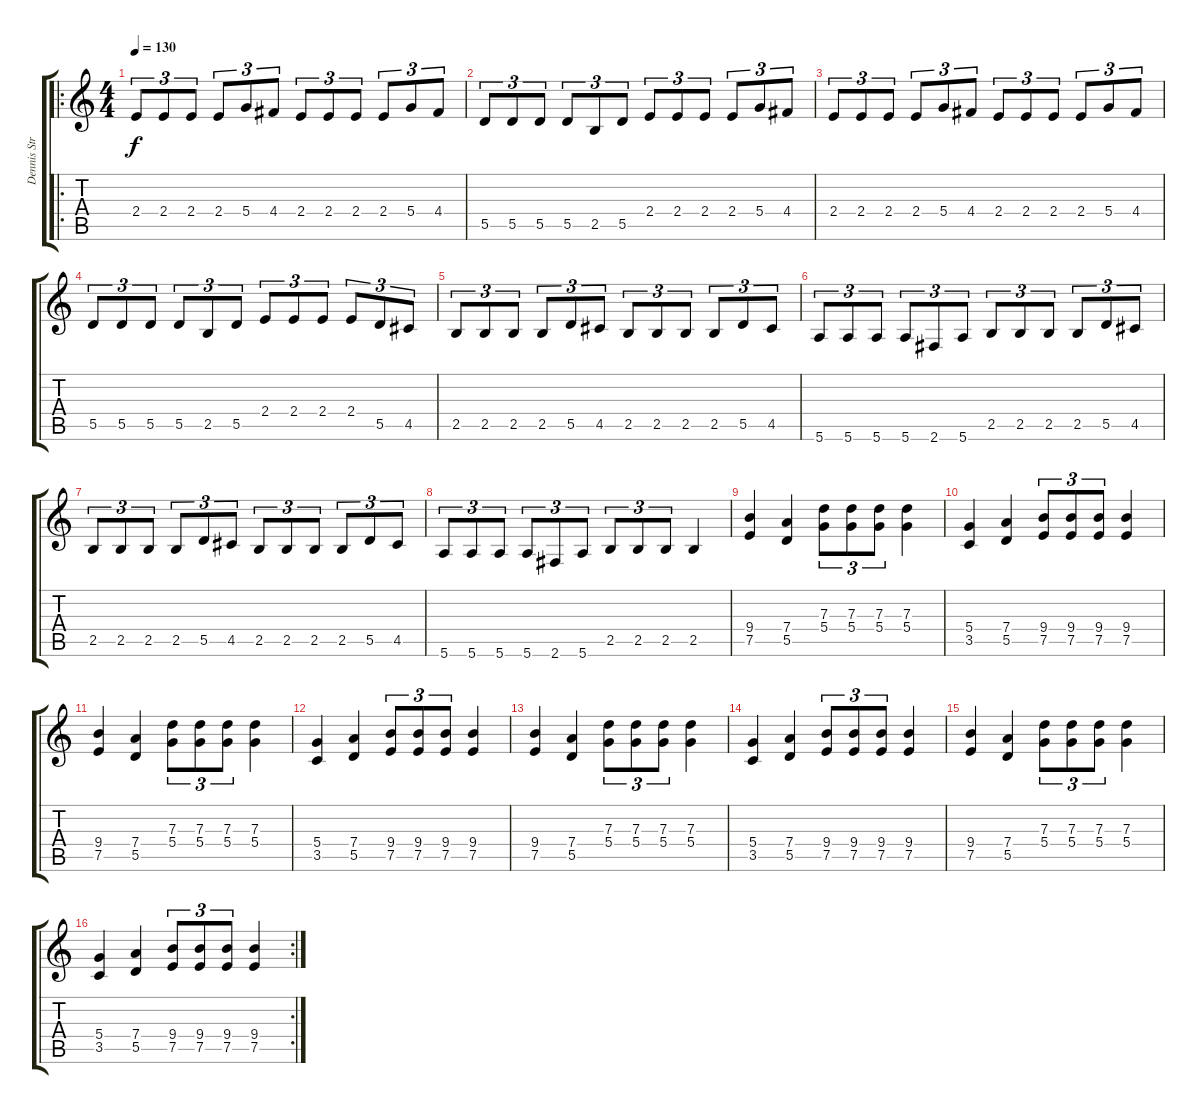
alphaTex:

\track ("Dennis Stratton" "Dennis Str") {instrument distortionguitar}
\staff {score tabs}
\tuning (E4 B3 G3 D3 A2 E2) {hide}
\ro
\ts (4 4)
\tempo 130
\clef g2
\ks c
2.4.8{tu (3 2) dy f} 2.4.8{tu (3 2)} 2.4.8{tu (3 2)} 2.4.8{tu (3 2)} 5.4.8{tu (3 2)} 4.4.8{tu (3 2)} 2.4.8{tu (3 2)} 2.4.8{tu (3 2)} 2.4.8{tu (3 2)} 2.4.8{tu (3 2)} 5.4.8{tu (3 2)} 4.4.8{tu (3 2)} |
5.5.8{tu (3 2)} 5.5.8{tu (3 2)} 5.5.8{tu (3 2)} 5.5.8{tu (3 2)} 2.5.8{tu (3 2)} 5.5.8{tu (3 2)} 2.4.8{tu (3 2)} 2.4.8{tu (3 2)} 2.4.8{tu (3 2)} 2.4.8{tu (3 2)} 5.4.8{tu (3 2)} 4.4.8{tu (3 2)} |
2.4.8{tu (3 2)} 2.4.8{tu (3 2)} 2.4.8{tu (3 2)} 2.4.8{tu (3 2)} 5.4.8{tu (3 2)} 4.4.8{tu (3 2)} 2.4.8{tu (3 2)} 2.4.8{tu (3 2)} 2.4.8{tu (3 2)} 2.4.8{tu (3 2)} 5.4.8{tu (3 2)} 4.4.8{tu (3 2)} |
5.5.8{tu (3 2)} 5.5.8{tu (3 2)} 5.5.8{tu (3 2)} 5.5.8{tu (3 2)} 2.5.8{tu (3 2)} 5.5.8{tu (3 2)} 2.4.8{tu (3 2)} 2.4.8{tu (3 2)} 2.4.8{tu (3 2)} 2.4.8{tu (3 2)} 5.5.8{tu (3 2)} 4.5.8{tu (3 2)} |
2.5.8{tu (3 2)} 2.5.8{tu (3 2)} 2.5.8{tu (3 2)} 2.5.8{tu (3 2)} 5.5.8{tu (3 2)} 4.5.8{tu (3 2)} 2.5.8{tu (3 2)} 2.5.8{tu (3 2)} 2.5.8{tu (3 2)} 2.5.8{tu (3 2)} 5.5.8{tu (3 2)} 4.5.8{tu (3 2)} |
5.6.8{tu (3 2)} 5.6.8{tu (3 2)} 5.6.8{tu (3 2)} 5.6.8{tu (3 2)} 2.6.8{tu (3 2)} 5.6.8{tu (3 2)} 2.5.8{tu (3 2)} 2.5.8{tu (3 2)} 2.5.8{tu (3 2)} 2.5.8{tu (3 2)} 5.5.8{tu (3 2)} 4.5.8{tu (3 2)} |
2.5.8{tu (3 2)} 2.5.8{tu (3 2)} 2.5.8{tu (3 2)} 2.5.8{tu (3 2)} 5.5.8{tu (3 2)} 4.5.8{tu (3 2)} 2.5.8{tu (3 2)} 2.5.8{tu (3 2)} 2.5.8{tu (3 2)} 2.5.8{tu (3 2)} 5.5.8{tu (3 2)} 4.5.8{tu (3 2)} |
5.6.8{tu (3 2)} 5.6.8{tu (3 2)} 5.6.8{tu (3 2)} 5.6.8{tu (3 2)} 2.6.8{tu (3 2)} 5.6.8{tu (3 2)} 2.5.8{tu (3 2)} 2.5.8{tu (3 2)} 2.5.8{tu (3 2)} 2.5.4 |
(9.4 7.5).4 (7.4 5.5).4 (7.3 5.4).8{tu (3 2)} (7.3 5.4).8{tu (3 2)} (7.3 5.4).8{tu (3 2)} (7.3 5.4).4 |
(5.4 3.5).4 (7.4 5.5).4 (9.4 7.5).8{tu (3 2)} (9.4 7.5).8{tu (3 2)} (9.4 7.5).8{tu (3 2)} (9.4 7.5).4 |
(9.4 7.5).4 (7.4 5.5).4 (7.3 5.4).8{tu (3 2)} (7.3 5.4).8{tu (3 2)} (7.3 5.4).8{tu (3 2)} (7.3 5.4).4 |
(5.4 3.5).4 (7.4 5.5).4 (9.4 7.5).8{tu (3 2)} (9.4 7.5).8{tu (3 2)} (9.4 7.5).8{tu (3 2)} (9.4 7.5).4 |
(9.4 7.5).4 (7.4 5.5).4 (7.3 5.4).8{tu (3 2)} (7.3 5.4).8{tu (3 2)} (7.3 5.4).8{tu (3 2)} (7.3 5.4).4 |
(5.4 3.5).4 (7.4 5.5).4 (9.4 7.5).8{tu (3 2)} (9.4 7.5).8{tu (3 2)} (9.4 7.5).8{tu (3 2)} (9.4 7.5).4 |
(9.4 7.5).4 (7.4 5.5).4 (7.3 5.4).8{tu (3 2)} (7.3 5.4).8{tu (3 2)} (7.3 5.4).8{tu (3 2)} (7.3 5.4).4 |
\rc 2
(5.4 3.5).4 (7.4 5.5).4 (9.4 7.5).8{tu (3 2)} (9.4 7.5).8{tu (3 2)} (9.4 7.5).8{tu (3 2)} (9.4 7.5).4
